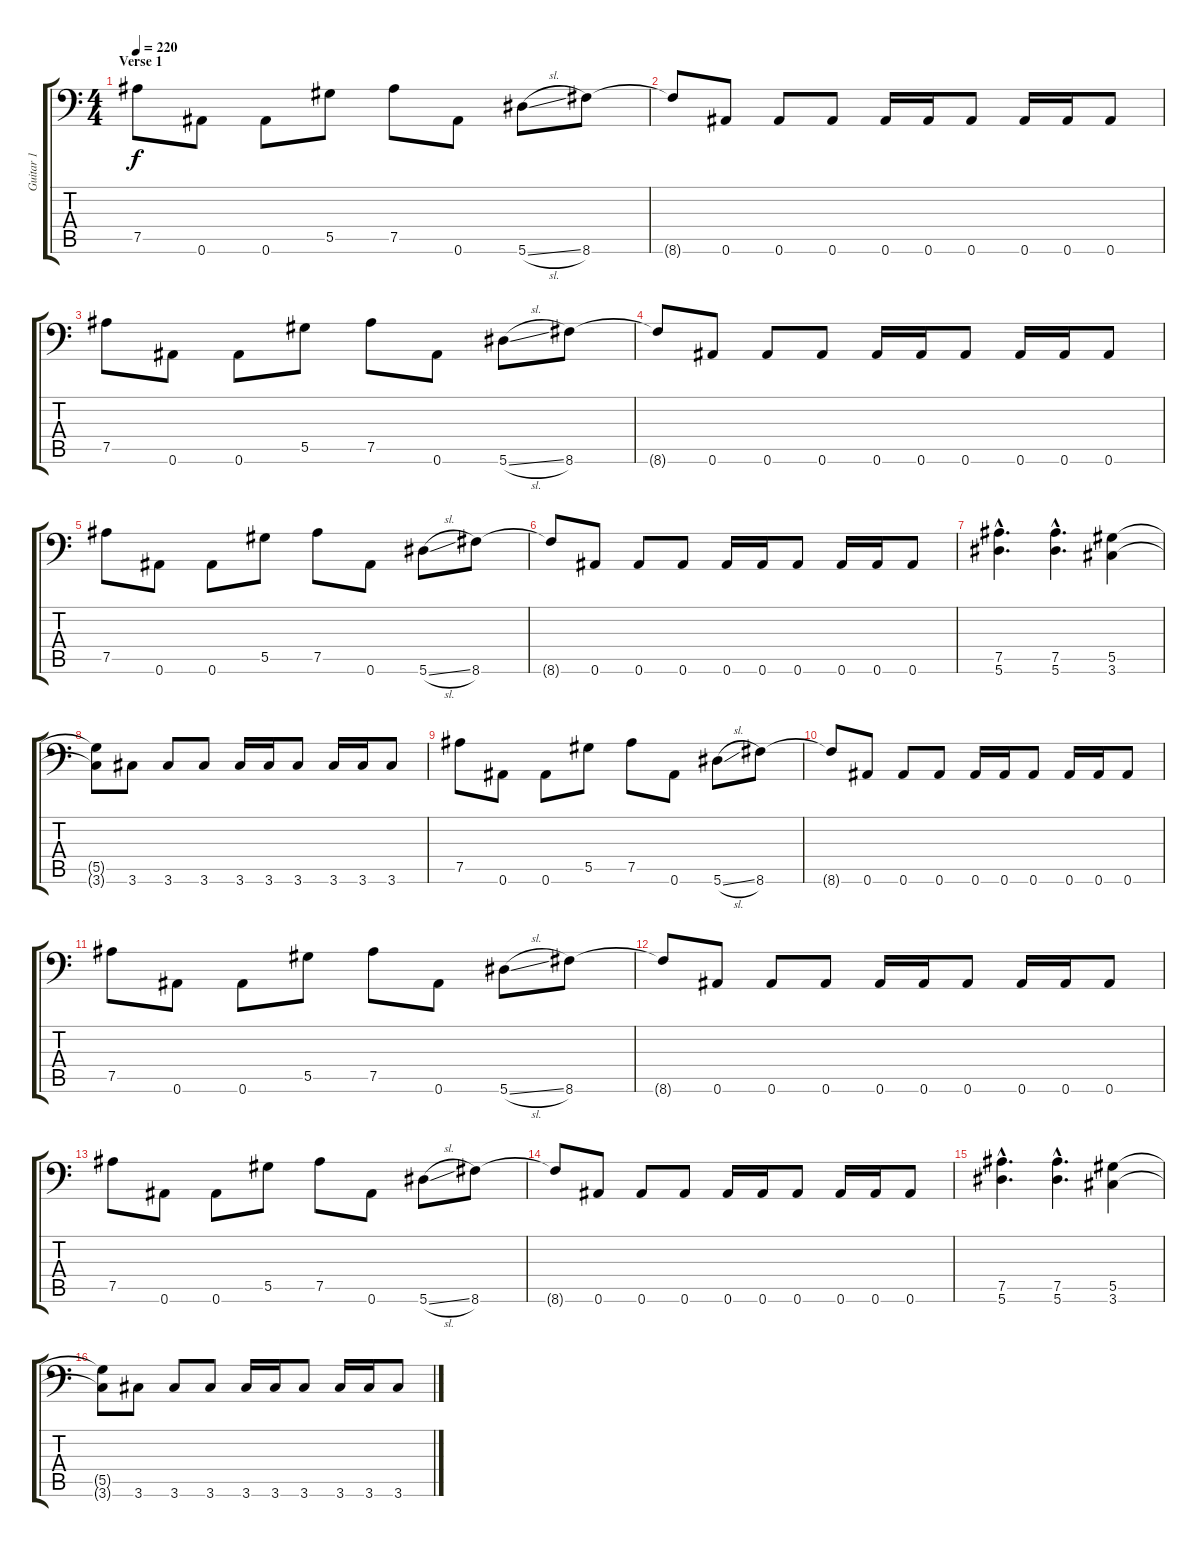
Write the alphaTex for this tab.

\track ("Guitar 1" "Guitar 1") {instrument overdrivenguitar}
\staff {score tabs}
\tuning (Bb3 F3 Db3 Ab2 Eb2 Bb1) {hide}
\ts (4 4)
\section ("" "Verse 1")
\tempo 220
\clef f4
\ks c
7.5.8{dy f} 0.6.8 0.6.8 5.5.8 7.5.8 0.6.8 5.6{sl}.8 8.6.8 |
8.6{t}.8 0.6.8 0.6.8 0.6.8 0.6.16 0.6.16 0.6.8 0.6.16 0.6.16 0.6.8 |
7.5.8 0.6.8 0.6.8 5.5.8 7.5.8 0.6.8 5.6{sl}.8 8.6.8 |
8.6{t}.8 0.6.8 0.6.8 0.6.8 0.6.16 0.6.16 0.6.8 0.6.16 0.6.16 0.6.8 |
7.5.8 0.6.8 0.6.8 5.5.8 7.5.8 0.6.8 5.6{sl}.8 8.6.8 |
8.6{t}.8 0.6.8 0.6.8 0.6.8 0.6.16 0.6.16 0.6.8 0.6.16 0.6.16 0.6.8 |
(7.5{hac} 5.6{hac}).4{d} (7.5{hac} 5.6{hac}).4{d} (5.5 3.6).4 |
(5.5{t} 3.6{t}).8 3.6.8 3.6.8 3.6.8 3.6.16 3.6.16 3.6.8 3.6.16 3.6.16 3.6.8 |
7.5.8 0.6.8 0.6.8 5.5.8 7.5.8 0.6.8 5.6{sl}.8 8.6.8 |
8.6{t}.8 0.6.8 0.6.8 0.6.8 0.6.16 0.6.16 0.6.8 0.6.16 0.6.16 0.6.8 |
7.5.8 0.6.8 0.6.8 5.5.8 7.5.8 0.6.8 5.6{sl}.8 8.6.8 |
8.6{t}.8 0.6.8 0.6.8 0.6.8 0.6.16 0.6.16 0.6.8 0.6.16 0.6.16 0.6.8 |
7.5.8 0.6.8 0.6.8 5.5.8 7.5.8 0.6.8 5.6{sl}.8 8.6.8 |
8.6{t}.8 0.6.8 0.6.8 0.6.8 0.6.16 0.6.16 0.6.8 0.6.16 0.6.16 0.6.8 |
(7.5{hac} 5.6{hac}).4{d} (7.5{hac} 5.6{hac}).4{d} (5.5 3.6).4 |
(5.5{t} 3.6{t}).8 3.6.8 3.6.8 3.6.8 3.6.16 3.6.16 3.6.8 3.6.16 3.6.16 3.6.8
